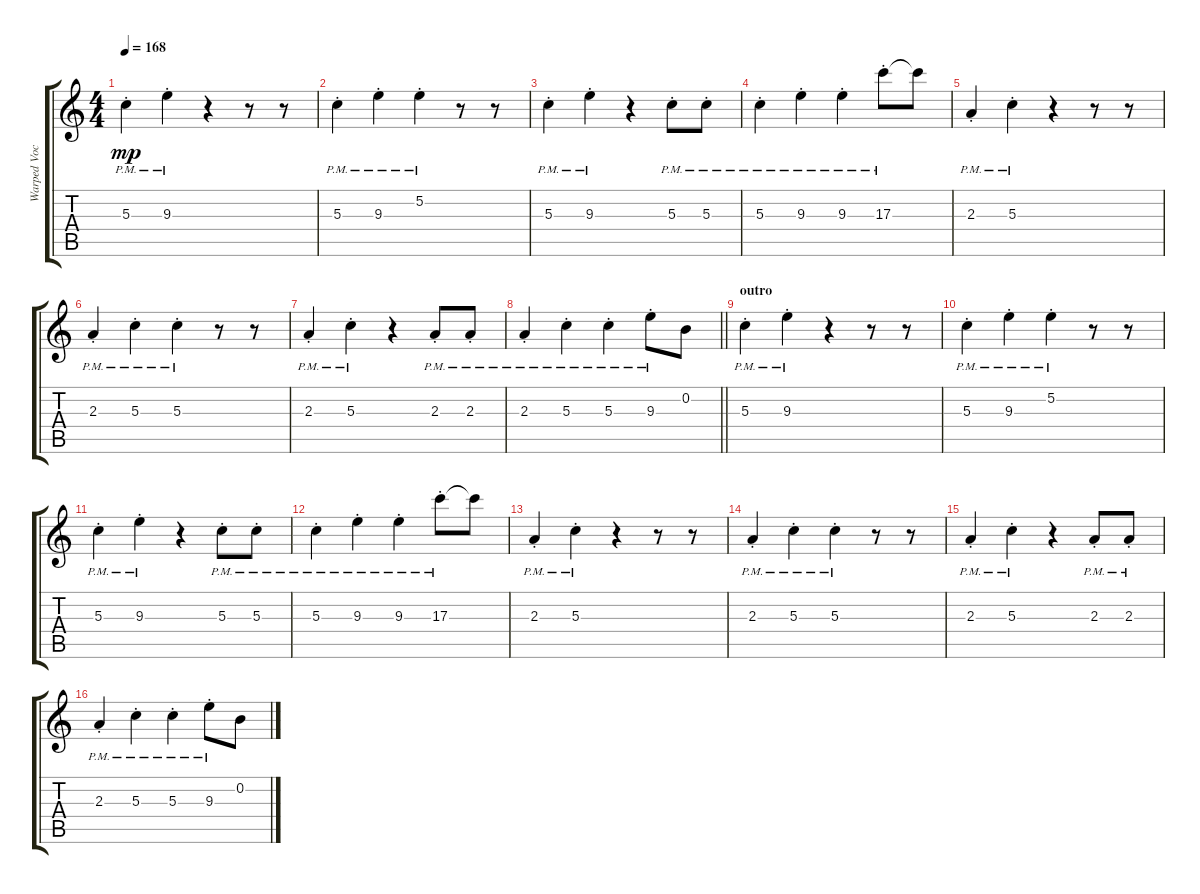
\track ("Warped Vocals" "Warped Voc") {instrument oboe}
\staff {score tabs}
\tuning (E5 B4 G4 D4 A3 E3) {hide}
\ts (4 4)
\tempo 168
\clef g2
\ks c
5.3{pm st}.4{dy mp} 9.3{pm st}.4 r.4 r.8 r.8 |
5.3{pm st}.4 9.3{pm st}.4 5.2{pm st}.4 r.8 r.8 |
5.3{pm st}.4 9.3{pm st}.4 r.4 5.3{pm st}.8 5.3{pm st}.8 |
5.3{pm st}.4 9.3{pm st}.4 9.3{pm st}.4 17.3{pm st}.8 17.3{t}.8 |
2.3{pm st}.4 5.3{pm st}.4 r.4 r.8 r.8 |
2.3{pm st}.4 5.3{pm st}.4 5.3{pm st}.4 r.8 r.8 |
2.3{pm st}.4 5.3{pm st}.4 r.4 2.3{pm st}.8 2.3{pm st}.8 |
\barLineRight lightlight
2.3{pm st}.4 5.3{pm st}.4 5.3{pm st}.4 9.3{pm st}.8 0.2.8 |
\section ("" "outro")
5.3{pm st}.4 9.3{pm st}.4 r.4 r.8 r.8 |
5.3{pm st}.4 9.3{pm st}.4 5.2{pm st}.4 r.8 r.8 |
5.3{pm st}.4 9.3{pm st}.4 r.4 5.3{pm st}.8 5.3{pm st}.8 |
5.3{pm st}.4 9.3{pm st}.4 9.3{pm st}.4 17.3{pm st}.8 17.3{t}.8 |
2.3{pm st}.4 5.3{pm st}.4 r.4 r.8 r.8 |
2.3{pm st}.4 5.3{pm st}.4 5.3{pm st}.4 r.8 r.8 |
2.3{pm st}.4 5.3{pm st}.4 r.4 2.3{pm st}.8 2.3{pm st}.8 |
2.3{pm st}.4 5.3{pm st}.4 5.3{pm st}.4 9.3{pm st}.8 0.2.8
